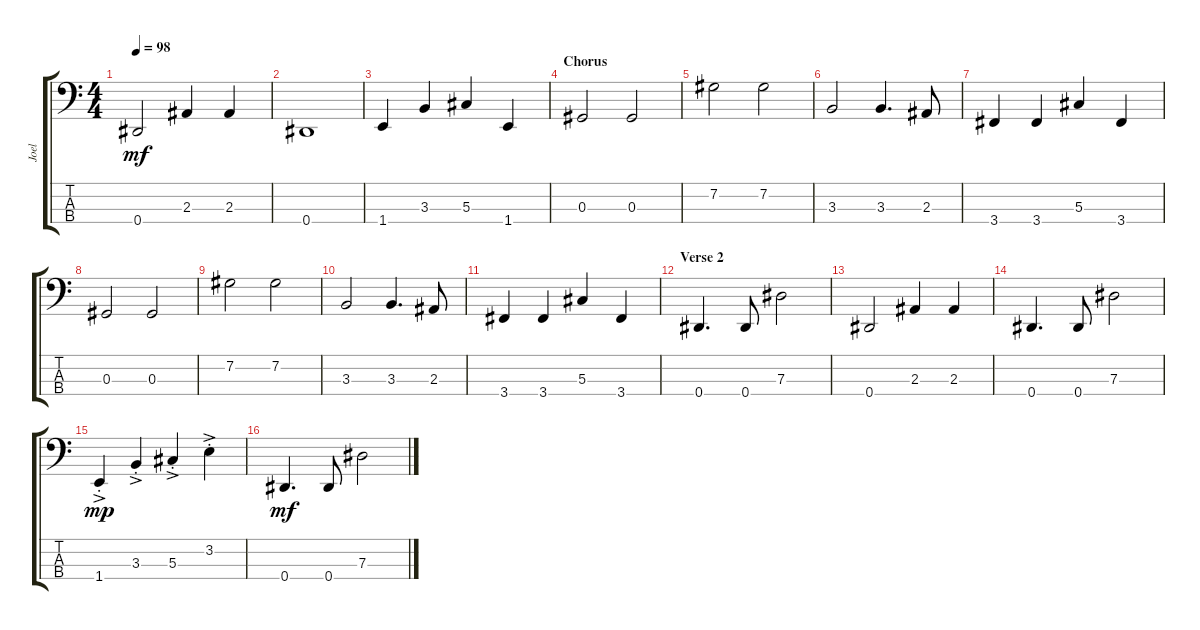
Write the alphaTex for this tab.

\track ("Joel" "Joel") {instrument electricbassfinger}
\staff {score tabs}
\tuning (Gb2 Db2 Ab1 Eb1) {hide}
\ts (4 4)
\tempo 98
\clef f4
\ks c
0.4.2{dy mf} 2.3.4 2.3.4 |
0.4.1 |
1.4.4 3.3.4 5.3.4 1.4.4 |
\section ("" "Chorus")
0.3.2 0.3.2 |
7.2.2 7.2.2 |
3.3.2 3.3.4{d} 2.3.8 |
3.4.4 3.4.4 5.3.4 3.4.4 |
0.3.2 0.3.2 |
7.2.2 7.2.2 |
3.3.2 3.3.4{d} 2.3.8 |
3.4.4 3.4.4 5.3.4 3.4.4 |
\section ("" "Verse 2")
0.4.4{d} 0.4.8 7.3.2 |
0.4.2 2.3.4 2.3.4 |
0.4.4{d} 0.4.8 7.3.2 |
1.4{ac st}.4{dy mp} 3.3{ac st}.4 5.3{ac st}.4 3.2{ac st}.4 |
0.4.4{d dy mf} 0.4.8 7.3.2
